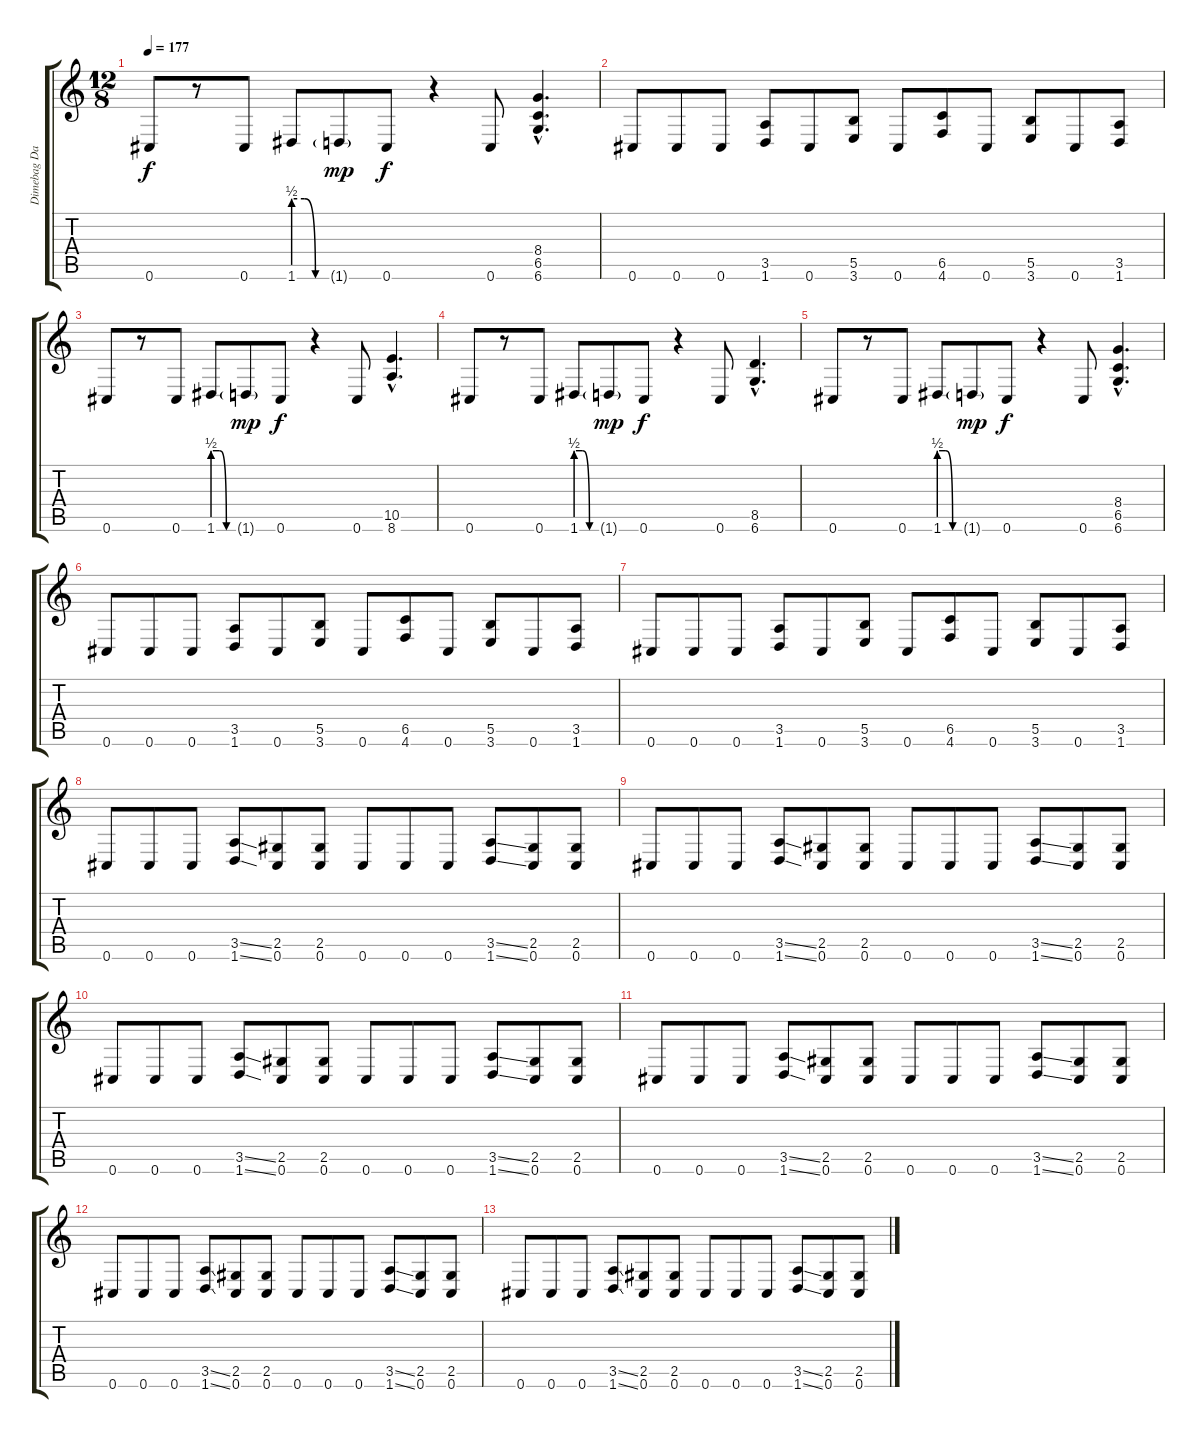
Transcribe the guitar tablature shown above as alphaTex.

\track ("Dimebag Darrell" "Dimebag Da") {instrument distortionguitar}
\staff {score tabs}
\tuning (Db4 Ab3 E3 B2 Gb2 Db2) {hide}
\ts (12 8)
\tempo 177
\clef g2
\ks c
0.6.8{dy f} r.8 0.6.8 1.6{be (custom 0 2 20 2 40 0 60 0)}.8 1.6{g}.8{dy mp} 0.6.8{dy f} r.4 0.6.8 (8.4{hac} 6.5{hac} 6.6{hac}).4{d} |
0.6.8 0.6.8 0.6.8 (3.5 1.6).8 0.6.8 (5.5 3.6).8 0.6.8 (6.5 4.6).8 0.6.8 (5.5 3.6).8 0.6.8 (3.5 1.6).8 |
0.6.8 r.8 0.6.8 1.6{be (custom 0 2 20 2 40 0 60 0)}.8 1.6{g}.8{dy mp} 0.6.8{dy f} r.4 0.6.8 (10.5{hac} 8.6{hac}).4{d} |
0.6.8 r.8 0.6.8 1.6{be (custom 0 2 20 2 40 0 60 0)}.8 1.6{g}.8{dy mp} 0.6.8{dy f} r.4 0.6.8 (8.5{hac} 6.6{hac}).4{d} |
0.6.8 r.8 0.6.8 1.6{be (custom 0 2 20 2 40 0 60 0)}.8 1.6{g}.8{dy mp} 0.6.8{dy f} r.4 0.6.8 (8.4{hac} 6.5{hac} 6.6{hac}).4{d} |
0.6.8 0.6.8 0.6.8 (3.5 1.6).8 0.6.8 (5.5 3.6).8 0.6.8 (6.5 4.6).8 0.6.8 (5.5 3.6).8 0.6.8 (3.5 1.6).8 |
0.6.8 0.6.8 0.6.8 (3.5 1.6).8 0.6.8 (5.5 3.6).8 0.6.8 (6.5 4.6).8 0.6.8 (5.5 3.6).8 0.6.8 (3.5 1.6).8 |
0.6.8 0.6.8 0.6.8 (3.5{ss} 1.6{ss}).8 (2.5 0.6).8 (2.5 0.6).8 0.6.8 0.6.8 0.6.8 (3.5{ss} 1.6{ss}).8 (2.5 0.6).8 (2.5 0.6).8 |
0.6.8 0.6.8 0.6.8 (3.5{ss} 1.6{ss}).8 (2.5 0.6).8 (2.5 0.6).8 0.6.8 0.6.8 0.6.8 (3.5{ss} 1.6{ss}).8 (2.5 0.6).8 (2.5 0.6).8 |
0.6.8 0.6.8 0.6.8 (3.5{ss} 1.6{ss}).8 (2.5 0.6).8 (2.5 0.6).8 0.6.8 0.6.8 0.6.8 (3.5{ss} 1.6{ss}).8 (2.5 0.6).8 (2.5 0.6).8 |
0.6.8 0.6.8 0.6.8 (3.5{ss} 1.6{ss}).8 (2.5 0.6).8 (2.5 0.6).8 0.6.8 0.6.8 0.6.8 (3.5{ss} 1.6{ss}).8 (2.5 0.6).8 (2.5 0.6).8 |
0.6.8 0.6.8 0.6.8 (3.5{ss} 1.6{ss}).8 (2.5 0.6).8 (2.5 0.6).8 0.6.8 0.6.8 0.6.8 (3.5{ss} 1.6{ss}).8 (2.5 0.6).8 (2.5 0.6).8 |
0.6.8 0.6.8 0.6.8 (3.5{ss} 1.6{ss}).8 (2.5 0.6).8 (2.5 0.6).8 0.6.8 0.6.8 0.6.8 (3.5{ss} 1.6{ss}).8 (2.5 0.6).8 (2.5 0.6).8
